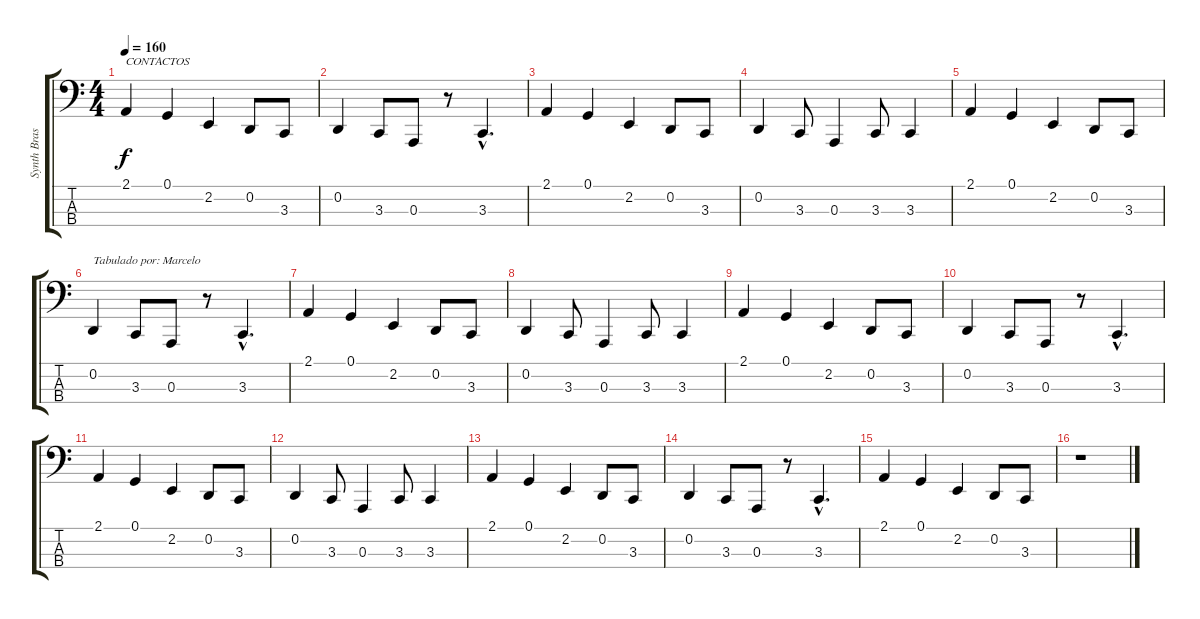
\track ("Synth Brass" "Synth Bras") {instrument synthbrass1}
\staff {score tabs}
\tuning (G2 D2 A1 E1) {hide}
\ts (4 4)
\tempo 160
\clef f4
\ks c
2.1.4{txt "CONTACTOS" dy f instrument synthbrass1} 0.1.4 2.2.4 0.2.8 3.3.8 |
0.2.4 3.3.8 0.3.8 r.8 3.3{hac}.4{d} |
2.1.4{txt ""} 0.1.4 2.2.4 0.2.8 3.3.8 |
0.2.4{txt ""} 3.3.8 0.3.4 3.3.8 3.3.4 |
2.1.4 0.1.4 2.2.4 0.2.8 3.3.8 |
0.2.4{txt "Tabulado por: Marcelo"} 3.3.8 0.3.8 r.8 3.3{hac}.4{d} |
2.1.4 0.1.4 2.2.4 0.2.8 3.3.8 |
0.2.4 3.3.8 0.3.4 3.3.8 3.3.4 |
2.1.4 0.1.4 2.2.4 0.2.8 3.3.8 |
0.2.4 3.3.8 0.3.8 r.8 3.3{hac}.4{d} |
2.1.4 0.1.4 2.2.4 0.2.8 3.3.8 |
0.2.4 3.3.8 0.3.4 3.3.8 3.3.4 |
2.1.4 0.1.4 2.2.4 0.2.8 3.3.8 |
0.2.4 3.3.8 0.3.8 r.8 3.3{hac}.4{d} |
2.1.4 0.1.4 2.2.4 0.2.8 3.3.8 |
r.1
